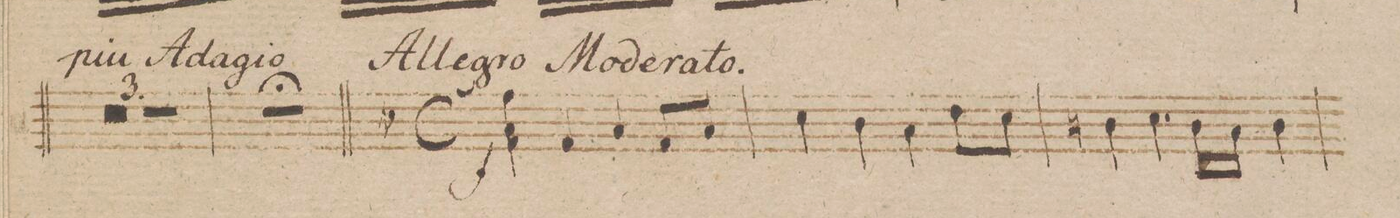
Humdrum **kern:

**kern	**dynam
*I"Violino 1mo	*
*clefG2	*
*k[b-]	*
*met(c|)	*
*M3/4	*
1.r	.
=216	=216
=217	=217
2.r	.
=218	=218
2.r;	.
=219||	=219||
*M4/4	*
*met(c)	*
*mmet(c|)	*
4f\ 4a 4ff	f
4f/	.
4a/	.
8f/L	.
8a/J	.
=220	=220
4cc\	.
4b-\	.
4a\	.
8dd\L	.
8cc\J	.
=221	=221
4bn\	.
4.cc\	.
16b\LL	.
16a\JJ	.
4b\	.
=222	=222
*-	*-
